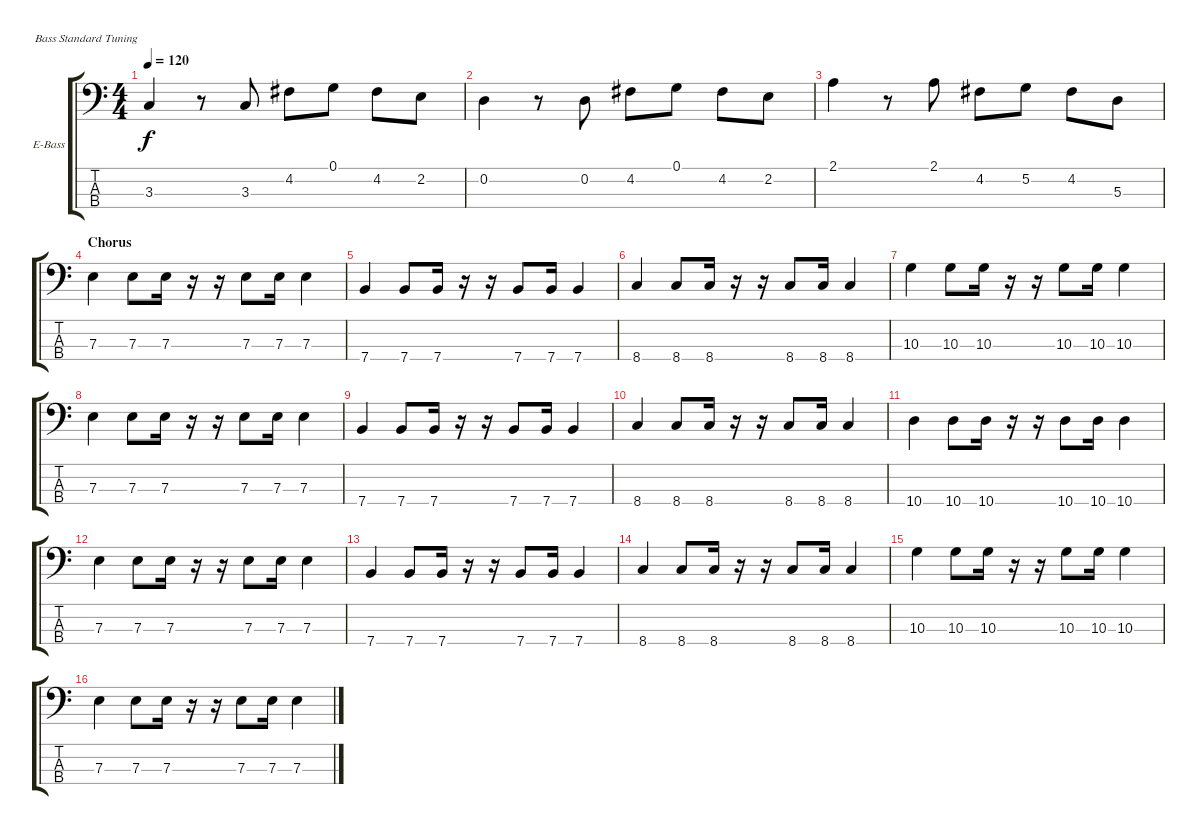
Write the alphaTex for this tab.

\defaultSystemsLayout 4
\bracketExtendMode groupsimilarinstruments
\firstSystemTrackNameOrientation horizontal
\otherSystemsTrackNameOrientation horizontal
\track ("Bass" "E-Bass") {instrument electricbassfinger}
\staff {score tabs}
\tuning (G2 D2 A1 E1)
\ts (4 4)
\tempo 120
\clef f4
\scale
0.333333
\ks c
3.3.4{dy f} r.8 3.3.8 4.2.8 0.1.8 4.2.8 2.2.8 |
\scale
0.333333 0.2.4 r.8 0.2.8 4.2.8 0.1.8 4.2.8 2.2.8 |
\scale
0.333333 2.1.4 r.8 2.1.8 4.2.8 5.2.8 4.2.8 5.3.8 |
\section ("" "Chorus")
\scale
0.333333 7.3.4 7.3.8 7.3.16 r.16 r.16 7.3.8 7.3.16 7.3.4 |
\scale
0.333333 7.4.4 7.4.8 7.4.16 r.16 r.16 7.4.8 7.4.16 7.4.4 |
\scale
0.333333 8.4.4 8.4.8 8.4.16 r.16 r.16 8.4.8 8.4.16 8.4.4 |
\scale
0.333333 10.3.4 10.3.8 10.3.16 r.16 r.16 10.3.8 10.3.16 10.3.4 |
7.3.4 7.3.8 7.3.16 r.16 r.16 7.3.8 7.3.16 7.3.4 |
7.4.4 7.4.8 7.4.16 r.16 r.16 7.4.8 7.4.16 7.4.4 |
8.4.4 8.4.8 8.4.16 r.16 r.16 8.4.8 8.4.16 8.4.4 |
10.4.4 10.4.8 10.4.16 r.16 r.16 10.4.8 10.4.16 10.4.4 |
7.3.4 7.3.8 7.3.16 r.16 r.16 7.3.8 7.3.16 7.3.4 |
7.4.4 7.4.8 7.4.16 r.16 r.16 7.4.8 7.4.16 7.4.4 |
8.4.4 8.4.8 8.4.16 r.16 r.16 8.4.8 8.4.16 8.4.4 |
10.3.4 10.3.8 10.3.16 r.16 r.16 10.3.8 10.3.16 10.3.4 |
7.3.4 7.3.8 7.3.16 r.16 r.16 7.3.8 7.3.16 7.3.4
